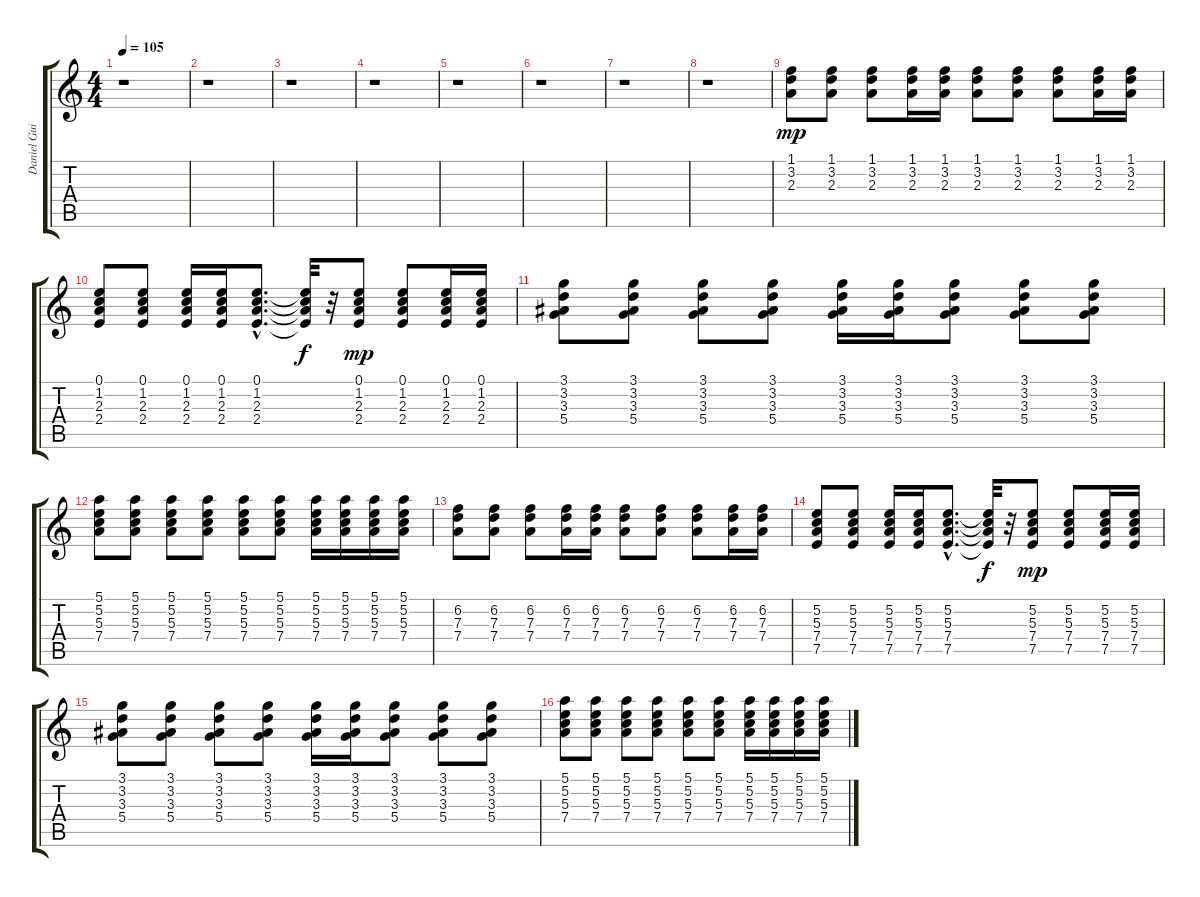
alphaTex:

\track ("Daniel Guitar 2" "Daniel Gui") {instrument acousticguitarnylon}
\staff {score tabs}
\tuning (E4 B3 G3 D3 A2 E2) {hide}
\ts (4 4)
\tempo 105
\clef g2
\ks c
r.1{dy mp instrument acousticguitarnylon} |
r.1 |
r.1 |
r.1 |
r.1 |
r.1 |
r.1 |
r.1 |
(1.1 3.2 2.3).8 (1.1 3.2 2.3).8 (1.1 3.2 2.3).8 (1.1 3.2 2.3).16 (1.1 3.2 2.3).16 (1.1 3.2 2.3).8 (1.1 3.2 2.3).8 (1.1 3.2 2.3).8 (1.1 3.2 2.3).16 (1.1 3.2 2.3).16 |
(0.1 1.2 2.3 2.4).8 (0.1 1.2 2.3 2.4).8 (0.1 1.2 2.3 2.4).16 (0.1 1.2 2.3 2.4).16 (0.1{hac} 1.2{hac} 2.3{hac} 2.4{hac}).8{d} (0.1{t} 1.2{t} 2.3{t} 2.4{t}).32{dy f} r.32 (0.1 1.2 2.3 2.4).8{dy mp} (0.1 1.2 2.3 2.4).8 (0.1 1.2 2.3 2.4).16 (0.1 1.2 2.3 2.4).16 |
(3.1 3.2 3.3 5.4).8 (3.1 3.2 3.3 5.4).8 (3.1 3.2 3.3 5.4).8 (3.1 3.2 3.3 5.4).8 (3.1 3.2 3.3 5.4).16 (3.1 3.2 3.3 5.4).16 (3.1 3.2 3.3 5.4).8 (3.1 3.2 3.3 5.4).8 (3.1 3.2 3.3 5.4).8 |
(5.1 5.2 5.3 7.4).8 (5.1 5.2 5.3 7.4).8 (5.1 5.2 5.3 7.4).8 (5.1 5.2 5.3 7.4).8 (5.1 5.2 5.3 7.4).8 (5.1 5.2 5.3 7.4).8 (5.1 5.2 5.3 7.4).16 (5.1 5.2 5.3 7.4).16 (5.1 5.2 5.3 7.4).16 (5.1 5.2 5.3 7.4).16 |
(6.2 7.3 7.4).8 (6.2 7.3 7.4).8 (6.2 7.3 7.4).8 (6.2 7.3 7.4).16 (6.2 7.3 7.4).16 (6.2 7.3 7.4).8 (6.2 7.3 7.4).8 (6.2 7.3 7.4).8 (6.2 7.3 7.4).16 (6.2 7.3 7.4).16 |
(5.2 5.3 7.4 7.5).8 (5.2 5.3 7.4 7.5).8 (5.2 5.3 7.4 7.5).16 (5.2 5.3 7.4 7.5).16 (5.2{hac} 5.3{hac} 7.4{hac} 7.5{hac}).8{d} (5.2{t} 5.3{t} 7.4{t} 7.5{t}).32{dy f} r.32 (5.2 5.3 7.4 7.5).8{dy mp} (5.2 5.3 7.4 7.5).8 (5.2 5.3 7.4 7.5).16 (5.2 5.3 7.4 7.5).16 |
(3.1 3.2 3.3 5.4).8 (3.1 3.2 3.3 5.4).8 (3.1 3.2 3.3 5.4).8 (3.1 3.2 3.3 5.4).8 (3.1 3.2 3.3 5.4).16 (3.1 3.2 3.3 5.4).16 (3.1 3.2 3.3 5.4).8 (3.1 3.2 3.3 5.4).8 (3.1 3.2 3.3 5.4).8 |
(5.1 5.2 5.3 7.4).8 (5.1 5.2 5.3 7.4).8 (5.1 5.2 5.3 7.4).8 (5.1 5.2 5.3 7.4).8 (5.1 5.2 5.3 7.4).8 (5.1 5.2 5.3 7.4).8 (5.1 5.2 5.3 7.4).16 (5.1 5.2 5.3 7.4).16 (5.1 5.2 5.3 7.4).16 (5.1 5.2 5.3 7.4).16
